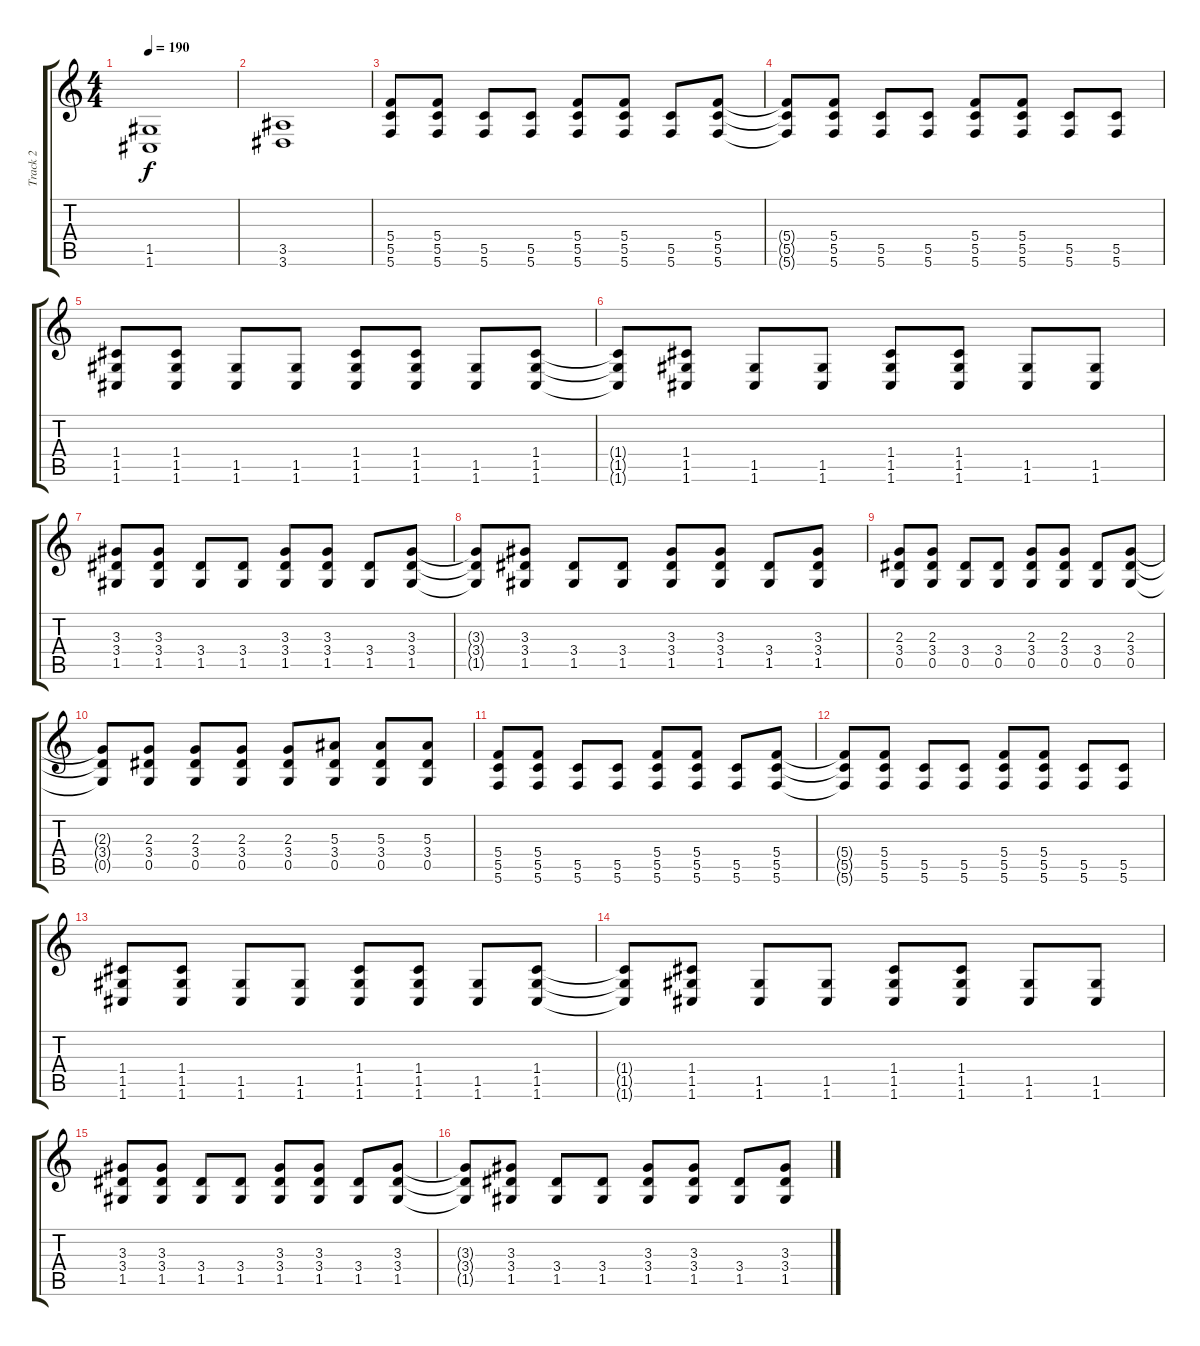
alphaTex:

\track ("Track 2" "Track 2") {instrument distortionguitar}
\staff {score tabs}
\tuning (D4 A3 F3 C3 G2 C2) {hide}
\ts (4 4)
\tempo 190
\clef g2
\ks c
(1.5 1.6).1{dy f} |
(3.5 3.6).1 |
(5.4 5.5 5.6).8 (5.4 5.5 5.6).8 (5.5 5.6).8 (5.5 5.6).8 (5.4 5.5 5.6).8 (5.4 5.5 5.6).8 (5.5 5.6).8 (5.4 5.5 5.6).8 |
(5.4{t} 5.5{t} 5.6{t}).8 (5.4 5.5 5.6).8 (5.5 5.6).8 (5.5 5.6).8 (5.4 5.5 5.6).8 (5.4 5.5 5.6).8 (5.5 5.6).8 (5.5 5.6).8 |
(1.4 1.5 1.6).8 (1.4 1.5 1.6).8 (1.5 1.6).8 (1.5 1.6).8 (1.4 1.5 1.6).8 (1.4 1.5 1.6).8 (1.5 1.6).8 (1.4 1.5 1.6).8 |
(1.4{t} 1.5{t} 1.6{t}).8 (1.4 1.5 1.6).8 (1.5 1.6).8 (1.5 1.6).8 (1.4 1.5 1.6).8 (1.4 1.5 1.6).8 (1.5 1.6).8 (1.5 1.6).8 |
(3.3 3.4 1.5).8 (3.3 3.4 1.5).8 (3.4 1.5).8 (3.4 1.5).8 (3.3 3.4 1.5).8 (3.3 3.4 1.5).8 (3.4 1.5).8 (3.3 3.4 1.5).8 |
(3.3{t} 3.4{t} 1.5{t}).8 (3.3 3.4 1.5).8 (3.4 1.5).8 (3.4 1.5).8 (3.3 3.4 1.5).8 (3.3 3.4 1.5).8 (3.4 1.5).8 (3.3 3.4 1.5).8 |
(2.3 3.4 0.5).8 (2.3 3.4 0.5).8 (3.4 0.5).8 (3.4 0.5).8 (2.3 3.4 0.5).8 (2.3 3.4 0.5).8 (3.4 0.5).8 (2.3 3.4 0.5).8 |
(2.3{t} 3.4{t} 0.5{t}).8 (2.3 3.4 0.5).8 (2.3 3.4 0.5).8 (2.3 3.4 0.5).8 (2.3 3.4 0.5).8 (5.3 3.4 0.5).8 (5.3 3.4 0.5).8 (5.3 3.4 0.5).8 |
(5.4 5.5 5.6).8 (5.4 5.5 5.6).8 (5.5 5.6).8 (5.5 5.6).8 (5.4 5.5 5.6).8 (5.4 5.5 5.6).8 (5.5 5.6).8 (5.4 5.5 5.6).8 |
(5.4{t} 5.5{t} 5.6{t}).8 (5.4 5.5 5.6).8 (5.5 5.6).8 (5.5 5.6).8 (5.4 5.5 5.6).8 (5.4 5.5 5.6).8 (5.5 5.6).8 (5.5 5.6).8 |
(1.4 1.5 1.6).8 (1.4 1.5 1.6).8 (1.5 1.6).8 (1.5 1.6).8 (1.4 1.5 1.6).8 (1.4 1.5 1.6).8 (1.5 1.6).8 (1.4 1.5 1.6).8 |
(1.4{t} 1.5{t} 1.6{t}).8 (1.4 1.5 1.6).8 (1.5 1.6).8 (1.5 1.6).8 (1.4 1.5 1.6).8 (1.4 1.5 1.6).8 (1.5 1.6).8 (1.5 1.6).8 |
(3.3 3.4 1.5).8 (3.3 3.4 1.5).8 (3.4 1.5).8 (3.4 1.5).8 (3.3 3.4 1.5).8 (3.3 3.4 1.5).8 (3.4 1.5).8 (3.3 3.4 1.5).8 |
(3.3{t} 3.4{t} 1.5{t}).8 (3.3 3.4 1.5).8 (3.4 1.5).8 (3.4 1.5).8 (3.3 3.4 1.5).8 (3.3 3.4 1.5).8 (3.4 1.5).8 (3.3 3.4 1.5).8
